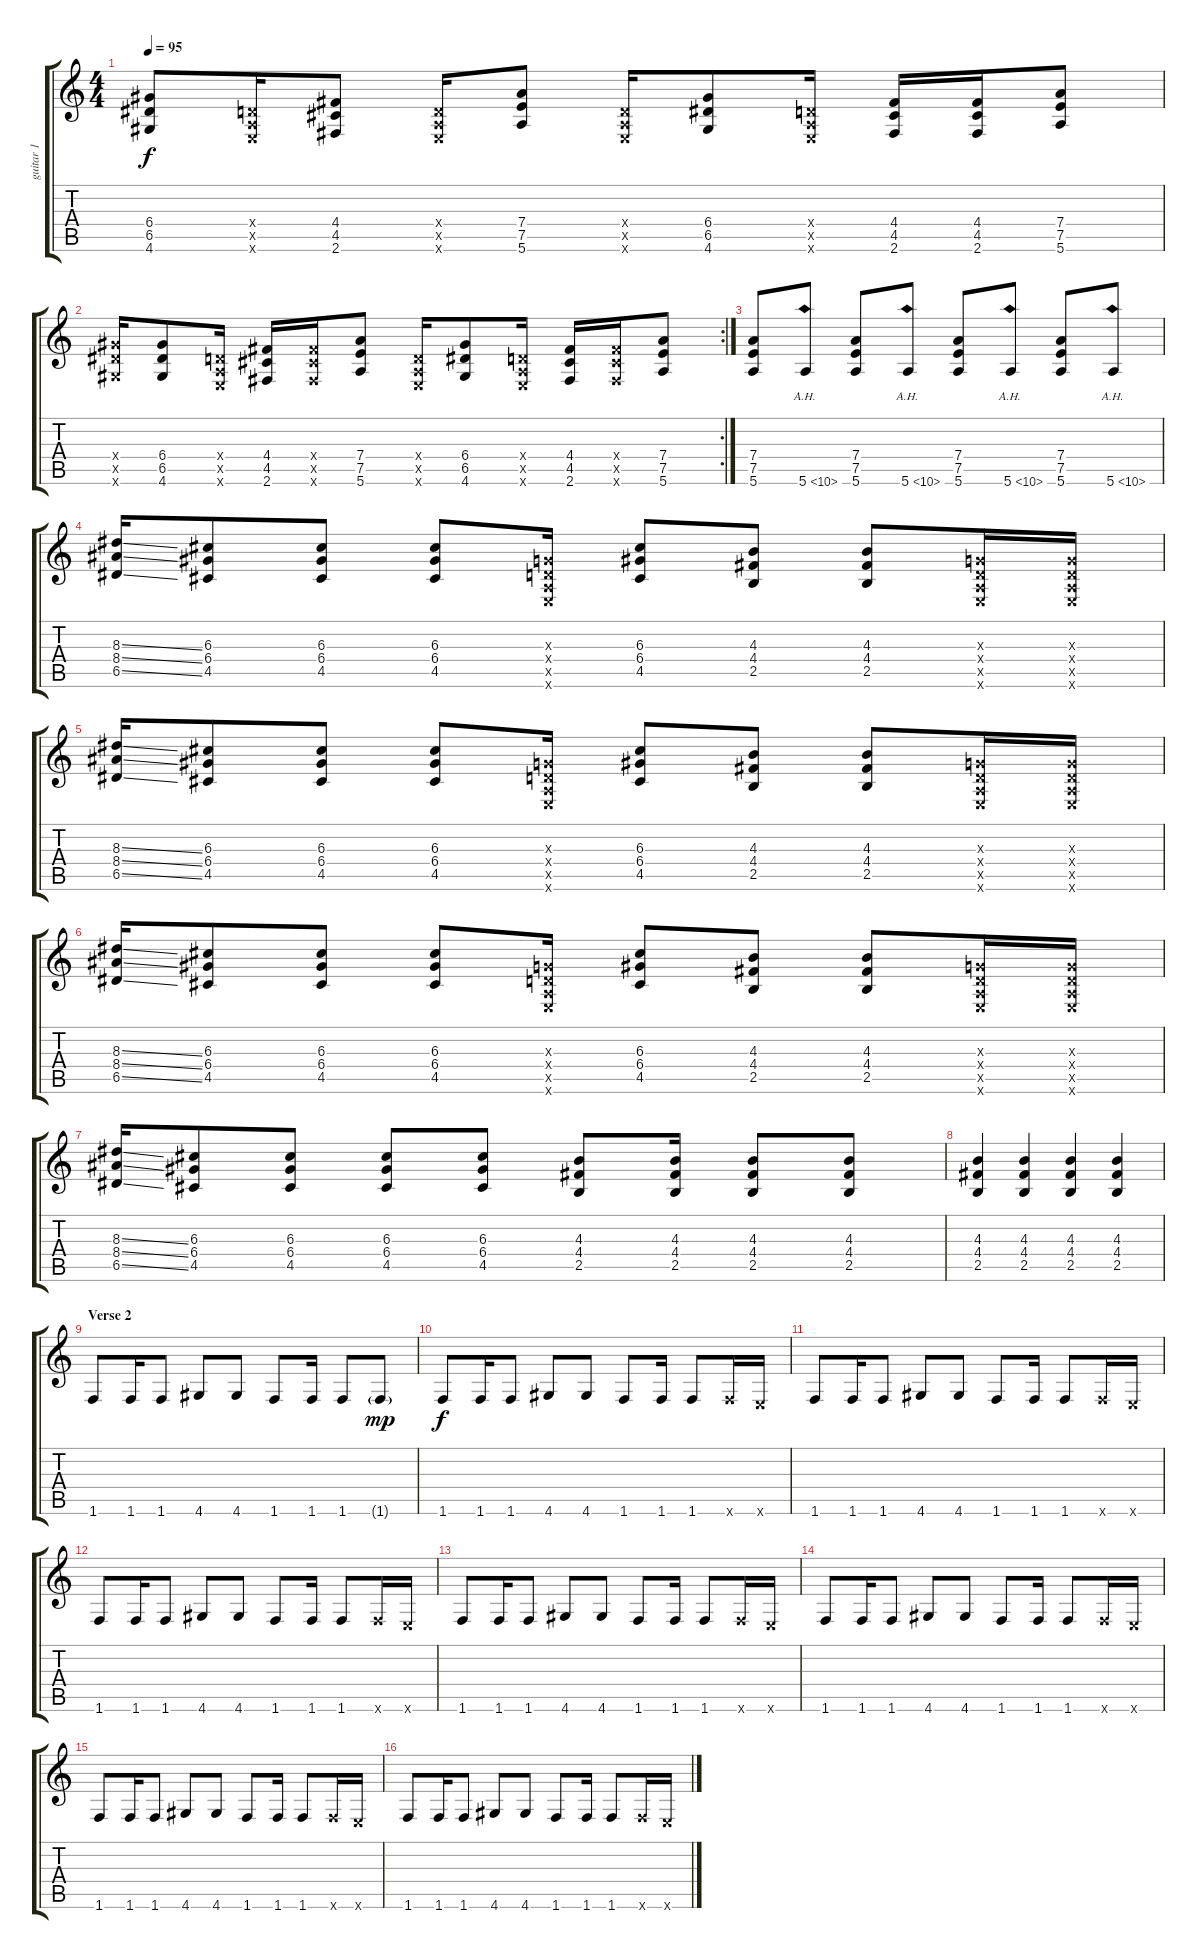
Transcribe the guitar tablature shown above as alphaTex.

\track ("guitar 1" "guitar 1") {instrument distortionguitar}
\staff {score tabs}
\tuning (E4 B3 G3 D3 A2 E2) {hide}
\ts (4 4)
\tempo 95
\clef g2
\ks c
(6.4 6.5 4.6).8{dy f} (0.4{x} 0.5{x} 0.6{x}).16 (4.4 4.5 2.6).8 (0.4{x} 0.5{x} 0.6{x}).16 (7.4 7.5 5.6).8 (0.4{x} 0.5{x} 0.6{x}).16 (6.4 6.5 4.6).8 (0.4{x} 0.5{x} 0.6{x}).16 (4.4 4.5 2.6).16 (4.4 4.5 2.6).16 (7.4 7.5 5.6).8 |
\rc 2
(6.4{x} 6.5{x} 4.6{x}).16 (6.4 6.5 4.6).8 (0.4{x} 0.5{x} 0.6{x}).16 (4.4 4.5 2.6).16 (4.4{x} 4.5{x} 2.6{x}).16 (7.4 7.5 5.6).8 (0.4{x} 0.5{x} 0.6{x}).16 (6.4 6.5 4.6).8 (0.4{x} 0.5{x} 0.6{x}).16 (4.4 4.5 2.6).16 (4.4{x} 4.5{x} 2.6{x}).16 (7.4 7.5 5.6).8 |
(7.4 7.5 5.6).8 5.6{ah 5}.8 (7.4 7.5 5.6).8 5.6{ah 5}.8 (7.4 7.5 5.6).8 5.6{ah 5}.8 (7.4 7.5 5.6).8 5.6{ah 5}.8 |
(8.3{ss} 8.4{ss} 6.5{ss}).16 (6.3 6.4 4.5).8 (6.3 6.4 4.5).8 (6.3 6.4 4.5).8 (0.3{x} 0.4{x} 0.5{x} 0.6{x}).16 (6.3 6.4 4.5).8 (4.3 4.4 2.5).8 (4.3 4.4 2.5).8 (0.3{x} 0.4{x} 0.5{x} 0.6{x}).16 (0.3{x} 0.4{x} 0.5{x} 0.6{x}).16 |
(8.3{ss} 8.4{ss} 6.5{ss}).16 (6.3 6.4 4.5).8 (6.3 6.4 4.5).8 (6.3 6.4 4.5).8 (0.3{x} 0.4{x} 0.5{x} 0.6{x}).16 (6.3 6.4 4.5).8 (4.3 4.4 2.5).8 (4.3 4.4 2.5).8 (0.3{x} 0.4{x} 0.5{x} 0.6{x}).16 (0.3{x} 0.4{x} 0.5{x} 0.6{x}).16 |
(8.3{ss} 8.4{ss} 6.5{ss}).16 (6.3 6.4 4.5).8 (6.3 6.4 4.5).8 (6.3 6.4 4.5).8 (0.3{x} 0.4{x} 0.5{x} 0.6{x}).16 (6.3 6.4 4.5).8 (4.3 4.4 2.5).8 (4.3 4.4 2.5).8 (0.3{x} 0.4{x} 0.5{x} 0.6{x}).16 (0.3{x} 0.4{x} 0.5{x} 0.6{x}).16 |
(8.3{ss} 8.4{ss} 6.5{ss}).16 (6.3 6.4 4.5).8 (6.3 6.4 4.5).8 (6.3 6.4 4.5).8 (6.3 6.4 4.5).8 (4.3 4.4 2.5).8 (4.3 4.4 2.5).16 (4.3 4.4 2.5).8 (4.3 4.4 2.5).8 |
(4.3 4.4 2.5).4 (4.3 4.4 2.5).4 (4.3 4.4 2.5).4 (4.3 4.4 2.5).4 |
\section ("" "Verse 2")
1.6.8 1.6.16 1.6.8 4.6.8 4.6.8 1.6.8 1.6.16 1.6.8 1.6{g}.8{dy mp} |
1.6.8{dy f} 1.6.16 1.6.8 4.6.8 4.6.8 1.6.8 1.6.16 1.6.8 1.6{x}.16 0.6{x}.16 |
1.6.8 1.6.16 1.6.8 4.6.8 4.6.8 1.6.8 1.6.16 1.6.8 1.6{x}.16 0.6{x}.16 |
1.6.8 1.6.16 1.6.8 4.6.8 4.6.8 1.6.8 1.6.16 1.6.8 1.6{x}.16 0.6{x}.16 |
1.6.8 1.6.16 1.6.8 4.6.8 4.6.8 1.6.8 1.6.16 1.6.8 1.6{x}.16 0.6{x}.16 |
1.6.8 1.6.16 1.6.8 4.6.8 4.6.8 1.6.8 1.6.16 1.6.8 1.6{x}.16 0.6{x}.16 |
1.6.8 1.6.16 1.6.8 4.6.8 4.6.8 1.6.8 1.6.16 1.6.8 1.6{x}.16 0.6{x}.16 |
1.6.8 1.6.16 1.6.8 4.6.8 4.6.8 1.6.8 1.6.16 1.6.8 1.6{x}.16 0.6{x}.16
